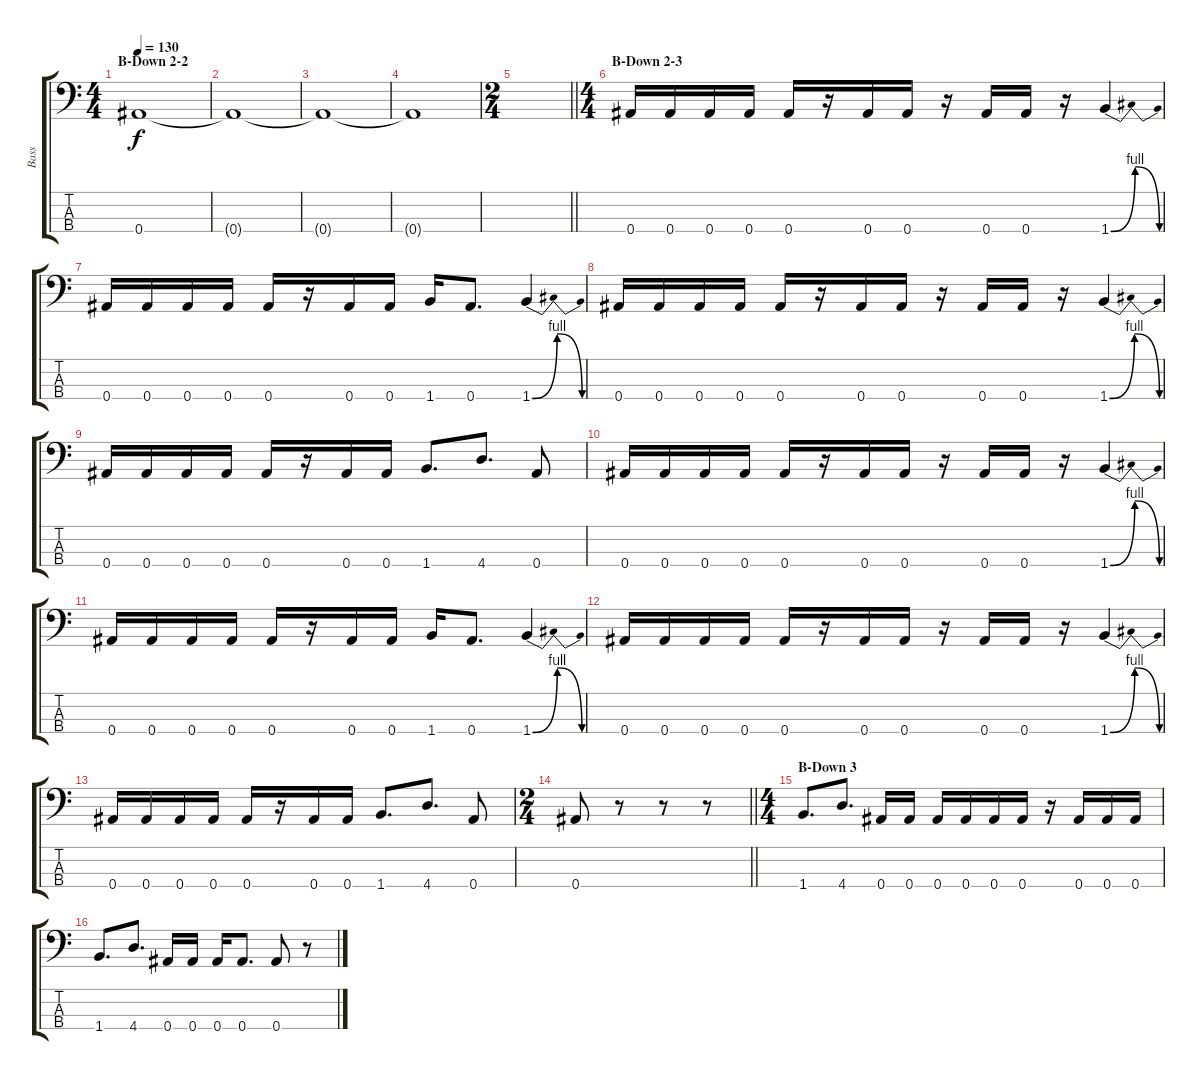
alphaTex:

\track ("Bass" "Bass") {instrument electricbasspick}
\staff {score tabs}
\tuning (Eb3 Bb2 F2 Bb1) {hide}
\ts (4 4)
\section ("" "B-Down 2-2")
\tempo 130
\clef f4
\ks c
0.4{t}.1{dy f} |
0.4{t}.1 |
0.4{t}.1 |
0.4{t}.1 |
\ts (2 4)
\barLineRight lightlight
|
\ts (4 4)
\section ("" "B-Down 2-3")
0.4.16 0.4.16 0.4.16 0.4.16 0.4.16 r.16 0.4.16 0.4.16 r.16 0.4.16 0.4.16 r.16 1.4{be (bendrelease 0 0 15 4 30 4 60 0)}.4 |
0.4.16 0.4.16 0.4.16 0.4.16 0.4.16 r.16 0.4.16 0.4.16 1.4.16 0.4.8{d} 1.4{be (bendrelease 0 0 15 4 30 4 60 0)}.4 |
0.4.16 0.4.16 0.4.16 0.4.16 0.4.16 r.16 0.4.16 0.4.16 r.16 0.4.16 0.4.16 r.16 1.4{be (bendrelease 0 0 15 4 30 4 60 0)}.4 |
0.4.16 0.4.16 0.4.16 0.4.16 0.4.16 r.16 0.4.16 0.4.16 1.4.8{d} 4.4.8{d} 0.4.8 |
0.4.16 0.4.16 0.4.16 0.4.16 0.4.16 r.16 0.4.16 0.4.16 r.16 0.4.16 0.4.16 r.16 1.4{be (bendrelease 0 0 15 4 30 4 60 0)}.4 |
0.4.16 0.4.16 0.4.16 0.4.16 0.4.16 r.16 0.4.16 0.4.16 1.4.16 0.4.8{d} 1.4{be (bendrelease 0 0 15 4 30 4 60 0)}.4 |
0.4.16 0.4.16 0.4.16 0.4.16 0.4.16 r.16 0.4.16 0.4.16 r.16 0.4.16 0.4.16 r.16 1.4{be (bendrelease 0 0 15 4 30 4 60 0)}.4 |
0.4.16 0.4.16 0.4.16 0.4.16 0.4.16 r.16 0.4.16 0.4.16 1.4.8{d} 4.4.8{d} 0.4.8 |
\ts (2 4)
\barLineRight lightlight
0.4.8 r.8 r.8 r.8 |
\ts (4 4)
\section ("" "B-Down 3")
1.4.8{d} 4.4.8{d} 0.4.16 0.4.16 0.4.16 0.4.16 0.4.16 0.4.16 r.16 0.4.16 0.4.16 0.4.16 |
1.4.8{d} 4.4.8{d} 0.4.16 0.4.16 0.4.16 0.4.8{d} 0.4.8 r.8
